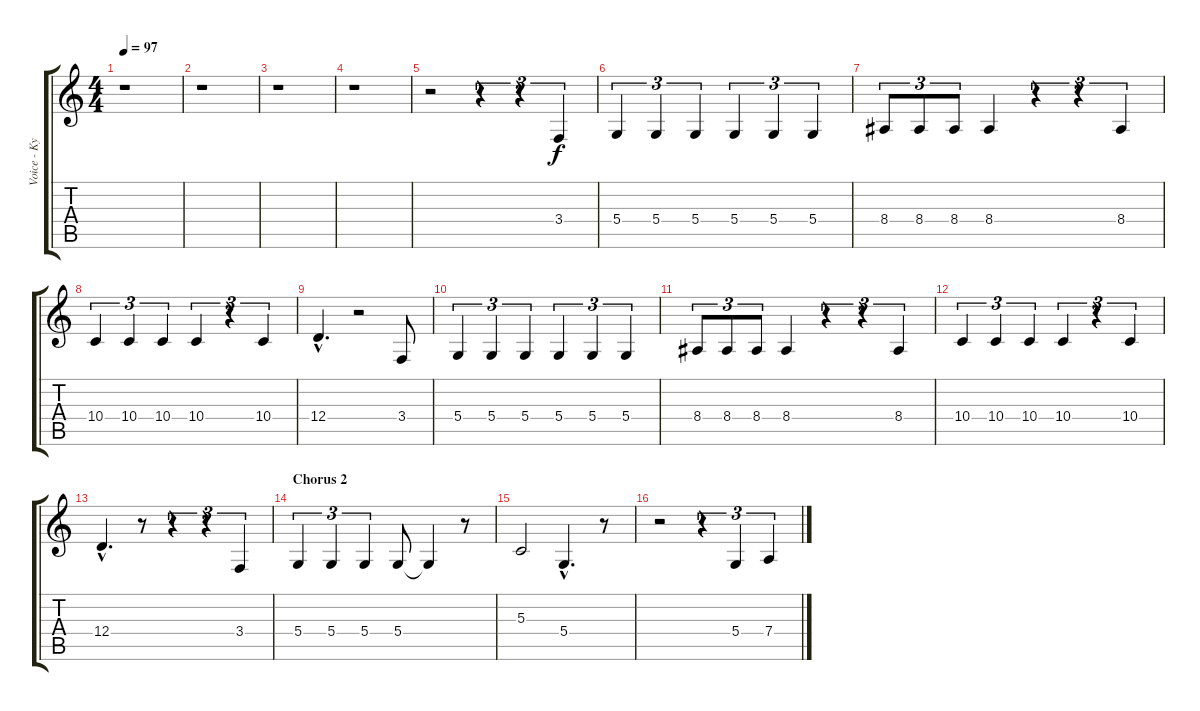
\track ("Voice - Kylie Minogue" "Voice - Ky") {instrument flute}
\staff {score tabs}
\tuning (E4 B3 G3 D3 A2 E2) {hide}
\ts (4 4)
\tempo 97
\clef g2
\ks c
r.1{dy f} |
r.1 |
r.1 |
r.1 |
r.2 r.4{tu (3 2)} r.4{tu (3 2)} 3.4.4{tu (3 2)} |
5.4.4{tu (3 2)} 5.4.4{tu (3 2)} 5.4.4{tu (3 2)} 5.4.4{tu (3 2)} 5.4.4{tu (3 2)} 5.4.4{tu (3 2)} |
8.4.8{tu (3 2)} 8.4.8{tu (3 2)} 8.4.8{tu (3 2)} 8.4.4 r.4{tu (3 2)} r.4{tu (3 2)} 8.4.4{tu (3 2)} |
10.4.4{tu (3 2)} 10.4.4{tu (3 2)} 10.4.4{tu (3 2)} 10.4.4{tu (3 2)} r.4{tu (3 2)} 10.4.4{tu (3 2)} |
12.4{hac}.4{d} r.2 3.4.8 |
5.4.4{tu (3 2)} 5.4.4{tu (3 2)} 5.4.4{tu (3 2)} 5.4.4{tu (3 2)} 5.4.4{tu (3 2)} 5.4.4{tu (3 2)} |
8.4.8{tu (3 2)} 8.4.8{tu (3 2)} 8.4.8{tu (3 2)} 8.4.4 r.4{tu (3 2)} r.4{tu (3 2)} 8.4.4{tu (3 2)} |
10.4.4{tu (3 2)} 10.4.4{tu (3 2)} 10.4.4{tu (3 2)} 10.4.4{tu (3 2)} r.4{tu (3 2)} 10.4.4{tu (3 2)} |
12.4{hac}.4{d} r.8 r.4{tu (3 2)} r.4{tu (3 2)} 3.4.4{tu (3 2)} |
\section ("" "Chorus 2")
5.4.4{tu (3 2)} 5.4.4{tu (3 2)} 5.4.4{tu (3 2)} 5.4.8 5.4{t}.4 r.8 |
5.3.2 5.4{hac}.4{d} r.8 |
r.2 r.4{tu (3 2)} 5.4.4{tu (3 2)} 7.4.4{tu (3 2)}
